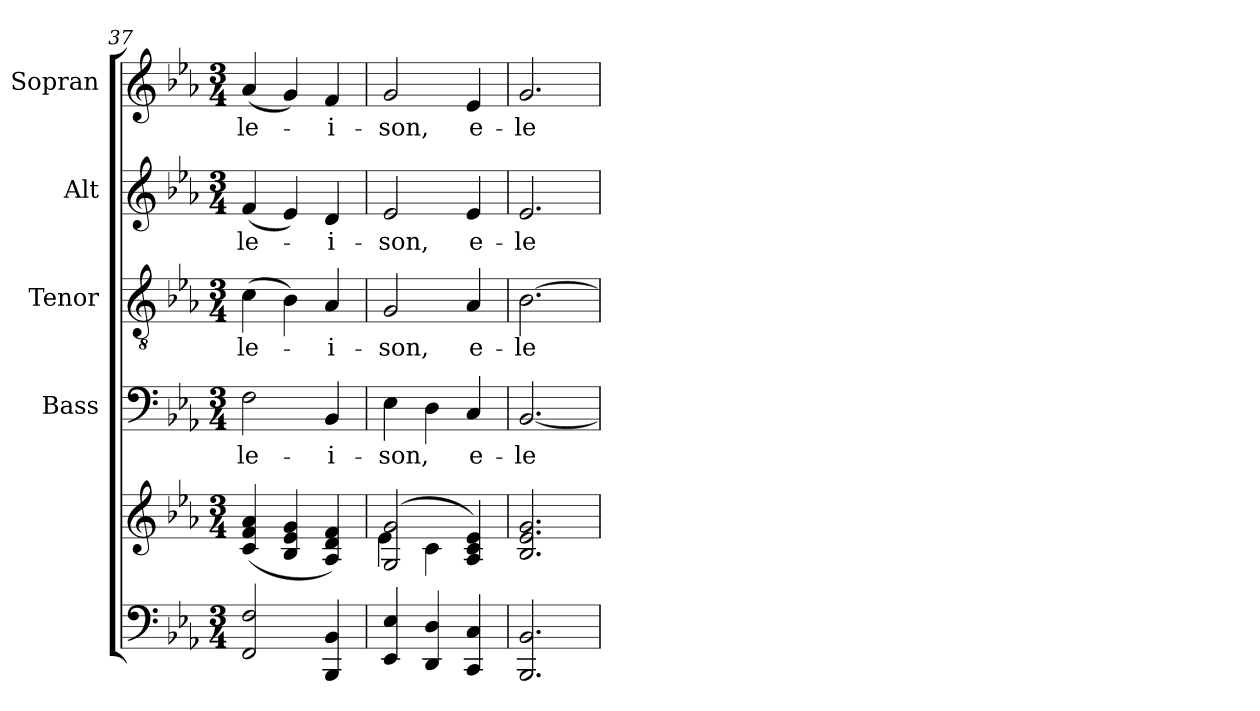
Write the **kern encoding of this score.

**kern	**kern	**kern	**text	**kern	**text	**kern	**text	**kern	**text
*part5	*part5	*part4	*part4	*part3	*part3	*part2	*part2	*part1	*part1
*staff6	*staff5	*staff4	*staff4	*staff3	*staff3	*staff2	*staff2	*staff1	*staff1
*	*	*I"Bass	*	*I"Tenor	*	*I"Alt	*	*I"Sopran	*
*	*	*I'B.	*	*I'T.	*	*I'A.	*	*I'S.	*
*clefF4	*clefG2	*clefF4	*	*clefGv2	*	*clefG2	*	*clefG2	*
*k[b-e-a-]	*k[b-e-a-]	*k[b-e-a-]	*	*k[b-e-a-]	*	*k[b-e-a-]	*	*k[b-e-a-]	*
*E-:	*E-:	*E-:	*	*E-:	*	*E-:	*	*E-:	*
*M3/4	*M3/4	*M3/4	*	*M3/4	*	*M3/4	*	*M3/4	*
=37	=37	=37	=37	=37	=37	=37	=37	=37	=37
!	!	!	!LO:LY:b	!	!LO:LY:b	!	!LO:LY:b	!	!LO:LY:b
2FF/ 2F/	(<4c/ 4f/ 4a-/	2F\	-le-	(>4c\	-le-	(<4f/	-le-	(<4a-/	-le-
.	4B-/ 4e-/ 4g/	.	.	4B-\)	.	4e-/)	.	4g/)	.
!	!	!	!LO:LY:b	!	!LO:LY:b	!	!LO:LY:b	!	!LO:LY:b
4BBB-/ 4BB-/	4A-/ 4d/ 4f/)	4BB-/	-i-	4A-/	-i-	4d/	-i-	4f/	-i-
=38	=38	=38	=38	=38	=38	=38	=38	=38	=38
*	*^	*	*	*	*	*	*	*	*
!	!	!	!	!LO:LY:b	!	!LO:LY:b	!	!LO:LY:b	!	!LO:LY:b
4EE-/ 4E-/	(2G/ 2g/	4e-\	4E-\	-son,	2G/	-son,	2e-/	-son,	2g/	-son,
4DD/ 4D/	.	4c\	4D\	.	.	.	.	.	.	.
!	!	!	!	!LO:LY:b	!	!LO:LY:b	!	!LO:LY:b	!	!LO:LY:b
4CC/ 4C/	4A-/ 4c/ 4e-/)	4ryy	4C/	e-	4A-/	e-	4e-/	e-	4e-/	e-
=39	=39	=39	=39	=39	=39	=39	=39	=39	=39	=39
!	!	!	!	!LO:LY:b	!	!LO:LY:b	!	!LO:LY:b	!	!LO:LY:b
*	*v	*v	*	*	*	*	*	*	*	*
2.BBB-/ 2.BB-/	2.B-/ 2.e-/ 2.g/	[2.BB-/	-le-	[2.B-\	-le-	2.e-/	-le-	2.g/	-le-
=	=	=	=	=	=	=	=	=	=
*-	*-	*-	*-	*-	*-	*-	*-	*-	*-
